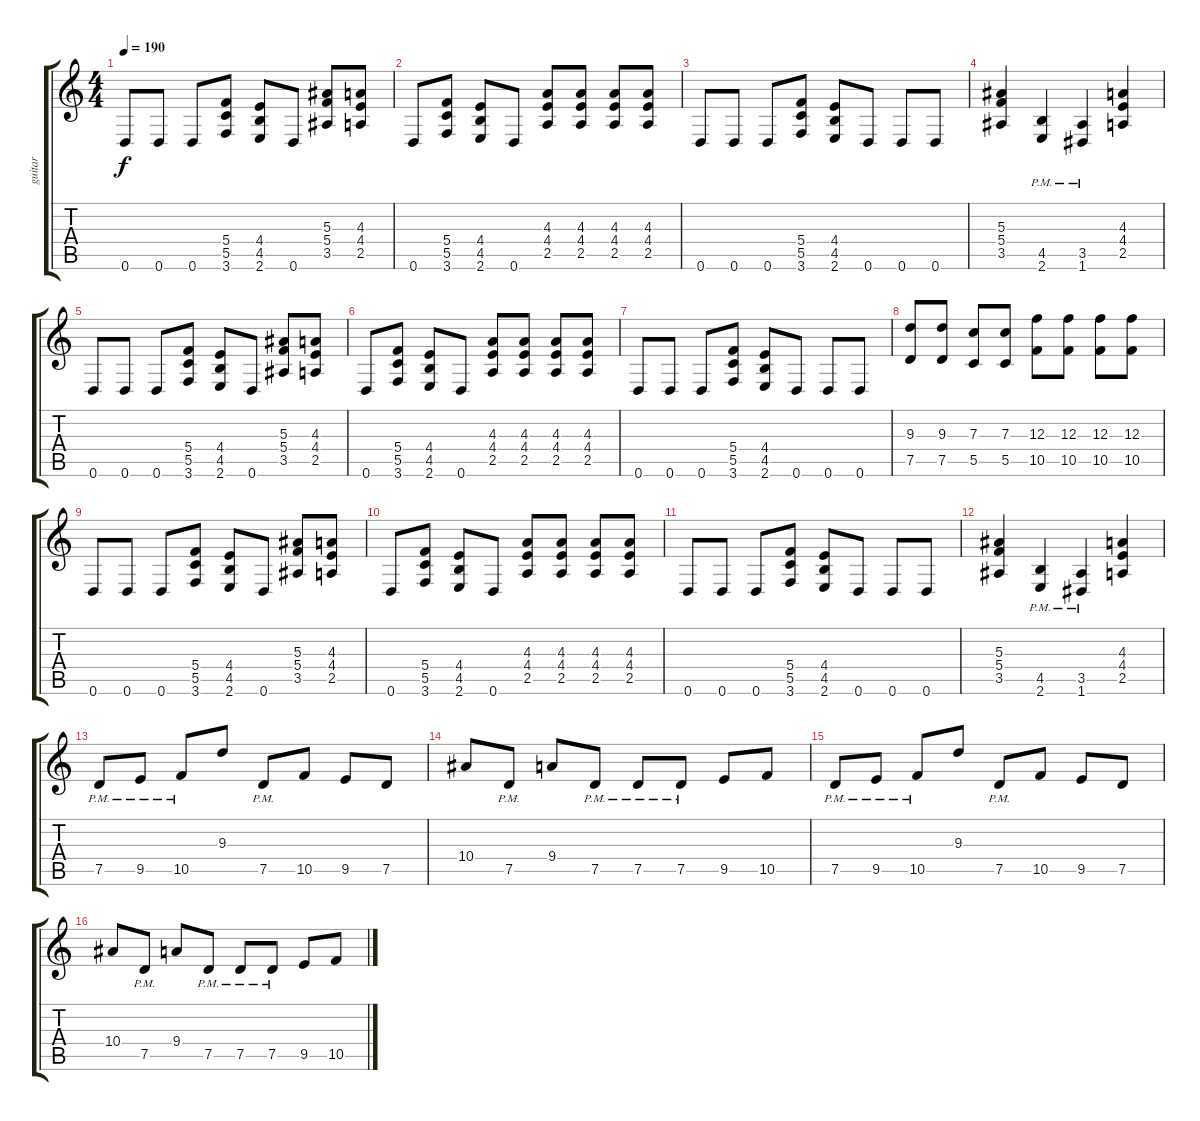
\track ("guitar" "guitar") {instrument distortionguitar}
\staff {score tabs}
\tuning (D4 A3 F3 C3 G2 D2) {hide}
\ts (4 4)
\tempo 190
\clef g2
\ks c
0.6.8{dy f} 0.6.8 0.6.8 (5.4 5.5 3.6).8 (4.4 4.5 2.6).8 0.6.8 (5.3 5.4 3.5).8 (4.3 4.4 2.5).8 |
0.6.8 (5.4 5.5 3.6).8 (4.4 4.5 2.6).8 0.6.8 (4.3 4.4 2.5).8 (4.3 4.4 2.5).8 (4.3 4.4 2.5).8 (4.3 4.4 2.5).8 |
0.6.8 0.6.8 0.6.8 (5.4 5.5 3.6).8 (4.4 4.5 2.6).8 0.6.8 0.6.8 0.6.8 |
(5.3 5.4 3.5).4 (4.5{pm} 2.6{pm}).4 (3.5{pm} 1.6{pm}).4 (4.3 4.4 2.5).4 |
0.6.8 0.6.8 0.6.8 (5.4 5.5 3.6).8 (4.4 4.5 2.6).8 0.6.8 (5.3 5.4 3.5).8 (4.3 4.4 2.5).8 |
0.6.8 (5.4 5.5 3.6).8 (4.4 4.5 2.6).8 0.6.8 (4.3 4.4 2.5).8 (4.3 4.4 2.5).8 (4.3 4.4 2.5).8 (4.3 4.4 2.5).8 |
0.6.8 0.6.8 0.6.8 (5.4 5.5 3.6).8 (4.4 4.5 2.6).8 0.6.8 0.6.8 0.6.8 |
(9.3 7.5).8 (9.3 7.5).8 (7.3 5.5).8 (7.3 5.5).8 (12.3 10.5).8 (12.3 10.5).8 (12.3 10.5).8 (12.3 10.5).8 |
0.6.8 0.6.8 0.6.8 (5.4 5.5 3.6).8 (4.4 4.5 2.6).8 0.6.8 (5.3 5.4 3.5).8 (4.3 4.4 2.5).8 |
0.6.8 (5.4 5.5 3.6).8 (4.4 4.5 2.6).8 0.6.8 (4.3 4.4 2.5).8 (4.3 4.4 2.5).8 (4.3 4.4 2.5).8 (4.3 4.4 2.5).8 |
0.6.8 0.6.8 0.6.8 (5.4 5.5 3.6).8 (4.4 4.5 2.6).8 0.6.8 0.6.8 0.6.8 |
(5.3 5.4 3.5).4 (4.5{pm} 2.6{pm}).4 (3.5{pm} 1.6{pm}).4 (4.3 4.4 2.5).4 |
7.5{pm}.8 9.5{pm}.8 10.5{pm}.8 9.3.8 7.5{pm}.8 10.5.8 9.5.8 7.5.8 |
10.4.8 7.5{pm}.8 9.4.8 7.5{pm}.8 7.5{pm}.8 7.5{pm}.8 9.5.8 10.5.8 |
7.5{pm}.8 9.5{pm}.8 10.5{pm}.8 9.3.8 7.5{pm}.8 10.5.8 9.5.8 7.5.8 |
10.4.8 7.5{pm}.8 9.4.8 7.5{pm}.8 7.5{pm}.8 7.5{pm}.8 9.5.8 10.5.8
